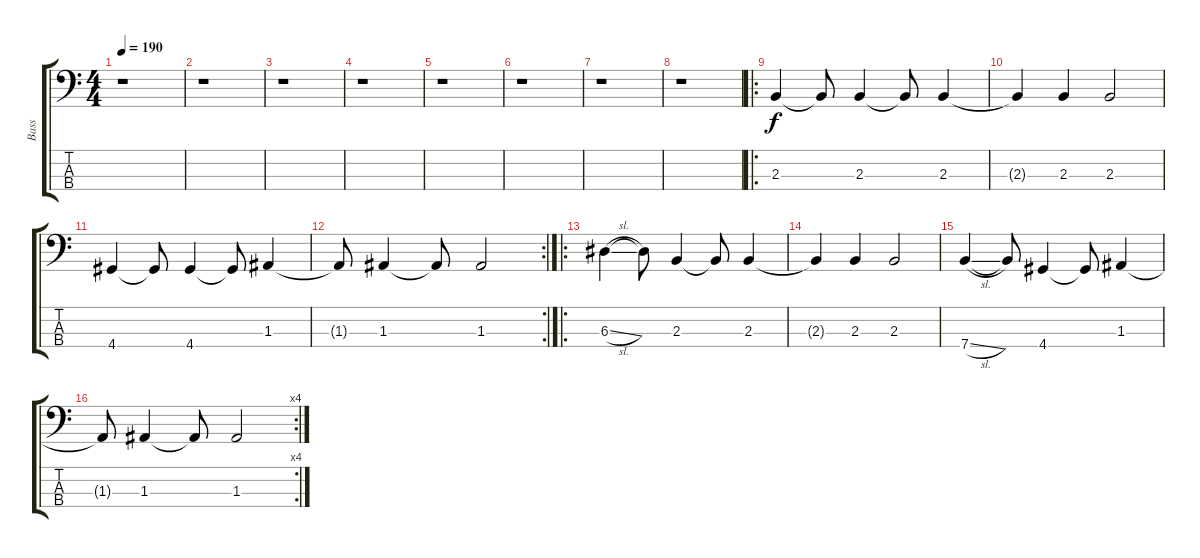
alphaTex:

\track ("Bass" "Bass") {instrument electricbasspick}
\staff {score tabs}
\tuning (G2 D2 A1 E1) {hide}
\ts (4 4)
\tempo 190
\clef f4
\ks c
r.1{dy f instrument electricbasspick} |
r.1 |
r.1 |
r.1 |
r.1 |
r.1 |
r.1 |
r.1 |
\ro
2.3.4 2.3{t}.8 2.3.4 2.3{t}.8 2.3.4 |
2.3{t}.4 2.3.4 2.3.2 |
4.4.4 4.4{t}.8 4.4.4 4.4{t}.8 1.3.4 |
\rc 2
1.3{t}.8 1.3.4 1.3{t}.8 1.3.2 |
\ro
6.3{sl}.4 6.3{t}.8 2.3.4 2.3{t}.8 2.3.4 |
2.3{t}.4 2.3.4 2.3.2 |
7.4{sl}.4 7.4{t}.8 4.4.4 4.4{t}.8 1.3.4 |
\rc 4
1.3{t}.8 1.3.4 1.3{t}.8 1.3.2
